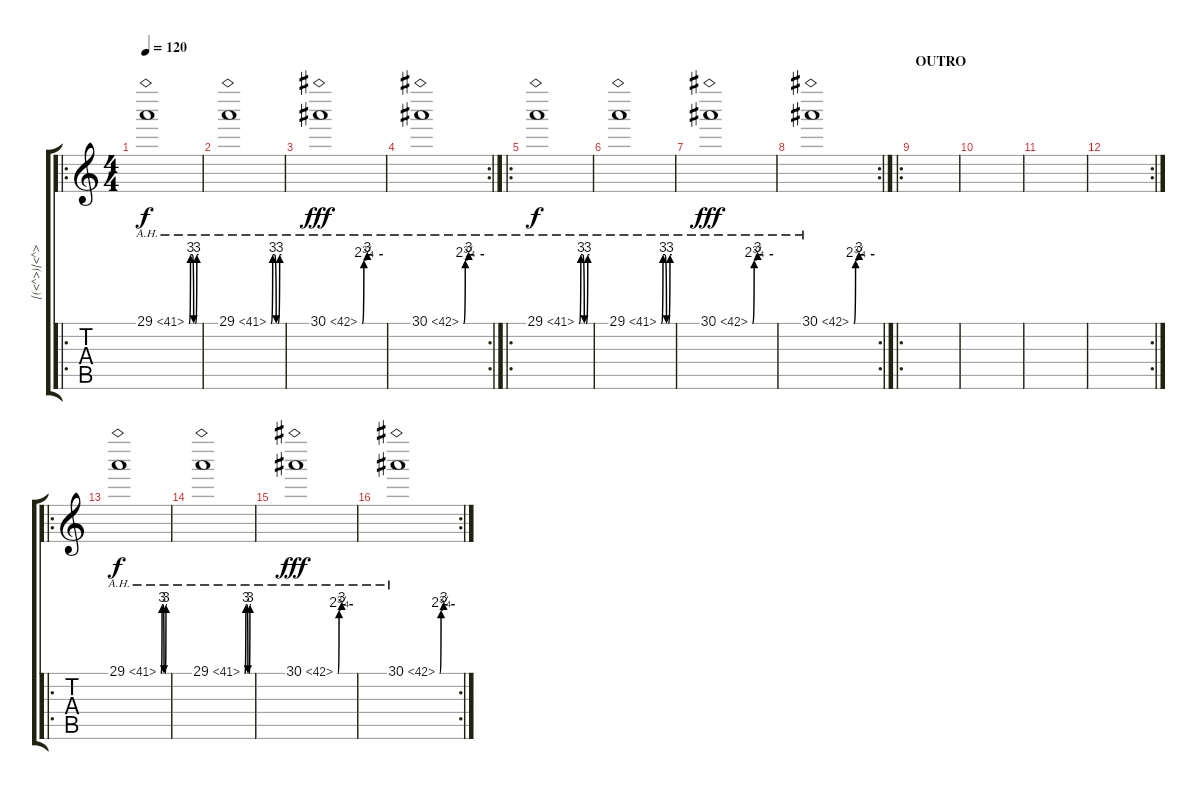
\track ("[(<^>){<^>}]" "[(<^>){<^>") {instrument telephonering}
\staff {score tabs}
\tuning (E4 B3 G3 D3 A2 E2) {hide}
\ro
\ts (4 4)
\tempo 120
\clef g2
\ks c
29.1{be (custom 0 0 10 12 20 12 30 0 40 0 50 12 60 12) ah 12}.1{dy f} |
29.1{be (custom 0 0 10 12 20 12 30 0 40 0 50 12 60 12) ah 12}.1 |
30.1{be (custom 0 0 5 11 15 12 30 12 60 12) ah 12}.1{dy fff} |
\rc 2
30.1{be (custom 0 0 5 11 15 12 30 12 60 12) ah 12}.1 |
\ro
29.1{be (custom 0 0 10 12 20 12 30 0 40 0 50 12 60 12) ah 12}.1{dy f} |
29.1{be (custom 0 0 10 12 20 12 30 0 40 0 50 12 60 12) ah 12}.1 |
30.1{be (custom 0 0 5 11 15 12 30 12 60 12) ah 12}.1{dy fff} |
\rc 2
30.1{be (custom 0 0 5 11 15 12 30 12 60 12) ah 12}.1 |
\ro
\section ("" "OUTRO")
|
|
|
\rc 2
|
\ro
29.1{be (custom 0 0 10 12 20 12 30 0 40 0 50 12 60 12) ah 12}.1{dy f} |
29.1{be (custom 0 0 10 12 20 12 30 0 40 0 50 12 60 12) ah 12}.1 |
30.1{be (custom 0 0 5 11 15 12 30 12 60 12) ah 12}.1{dy fff} |
\rc 2
30.1{be (custom 0 0 5 11 15 12 30 12 60 12) ah 12}.1
